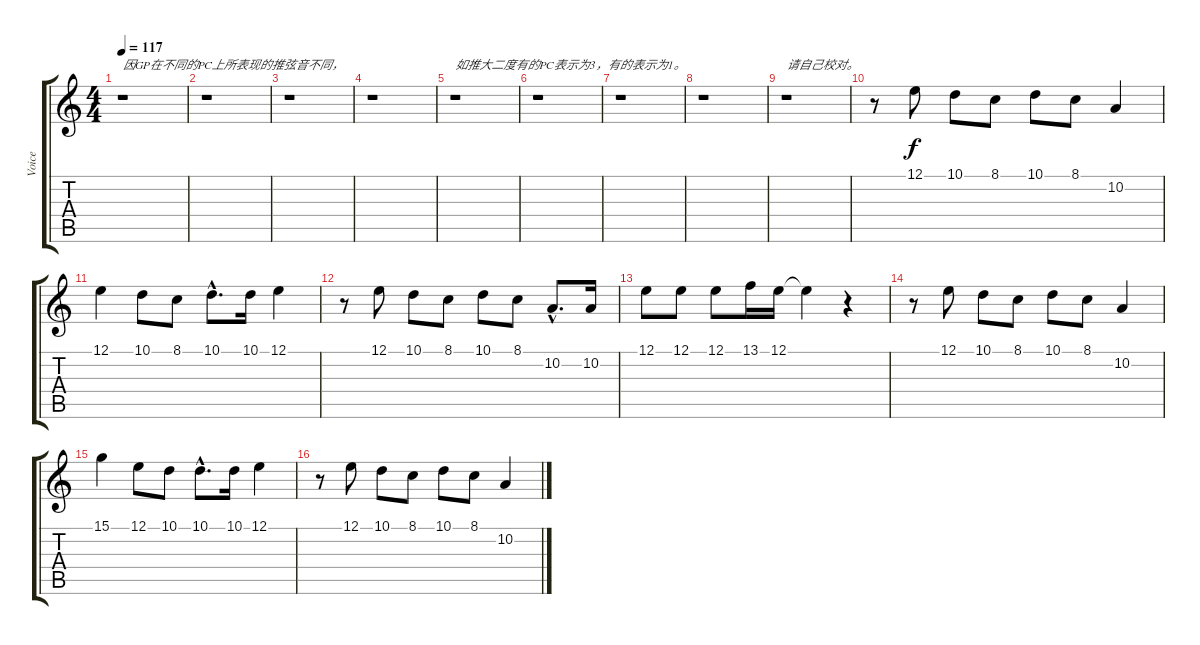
\track ("Voice" "Voice") {instrument frenchhorn}
\staff {score tabs}
\tuning (E4 B3 G3 D3 A2 E2) {hide}
\ts (4 4)
\tempo 117
\clef g2
\ks c
r.1{txt "因GP在不同的PC上所表现的推弦音不同，" dy f instrument frenchhorn} |
r.1 |
r.1 |
r.1 |
r.1{txt "如推大二度有的PC表示为3，有的表示为1。"} |
r.1 |
r.1 |
r.1 |
r.1{txt "请自己校对。"} |
r.8 12.1.8 10.1.8 8.1.8 10.1.8 8.1.8 10.2.4 |
12.1.4 10.1.8 8.1.8 10.1{hac}.8{d} 10.1.16 12.1.4 |
r.8 12.1.8 10.1.8 8.1.8 10.1.8 8.1.8 10.2{hac}.8{d} 10.2.16 |
12.1.8 12.1.8 12.1.8 13.1.16 12.1.16 12.1{t}.4 r.4 |
r.8 12.1.8 10.1.8 8.1.8 10.1.8 8.1.8 10.2.4 |
15.1.4 12.1.8 10.1.8 10.1{hac}.8{d} 10.1.16 12.1.4 |
r.8 12.1.8 10.1.8 8.1.8 10.1.8 8.1.8 10.2.4
